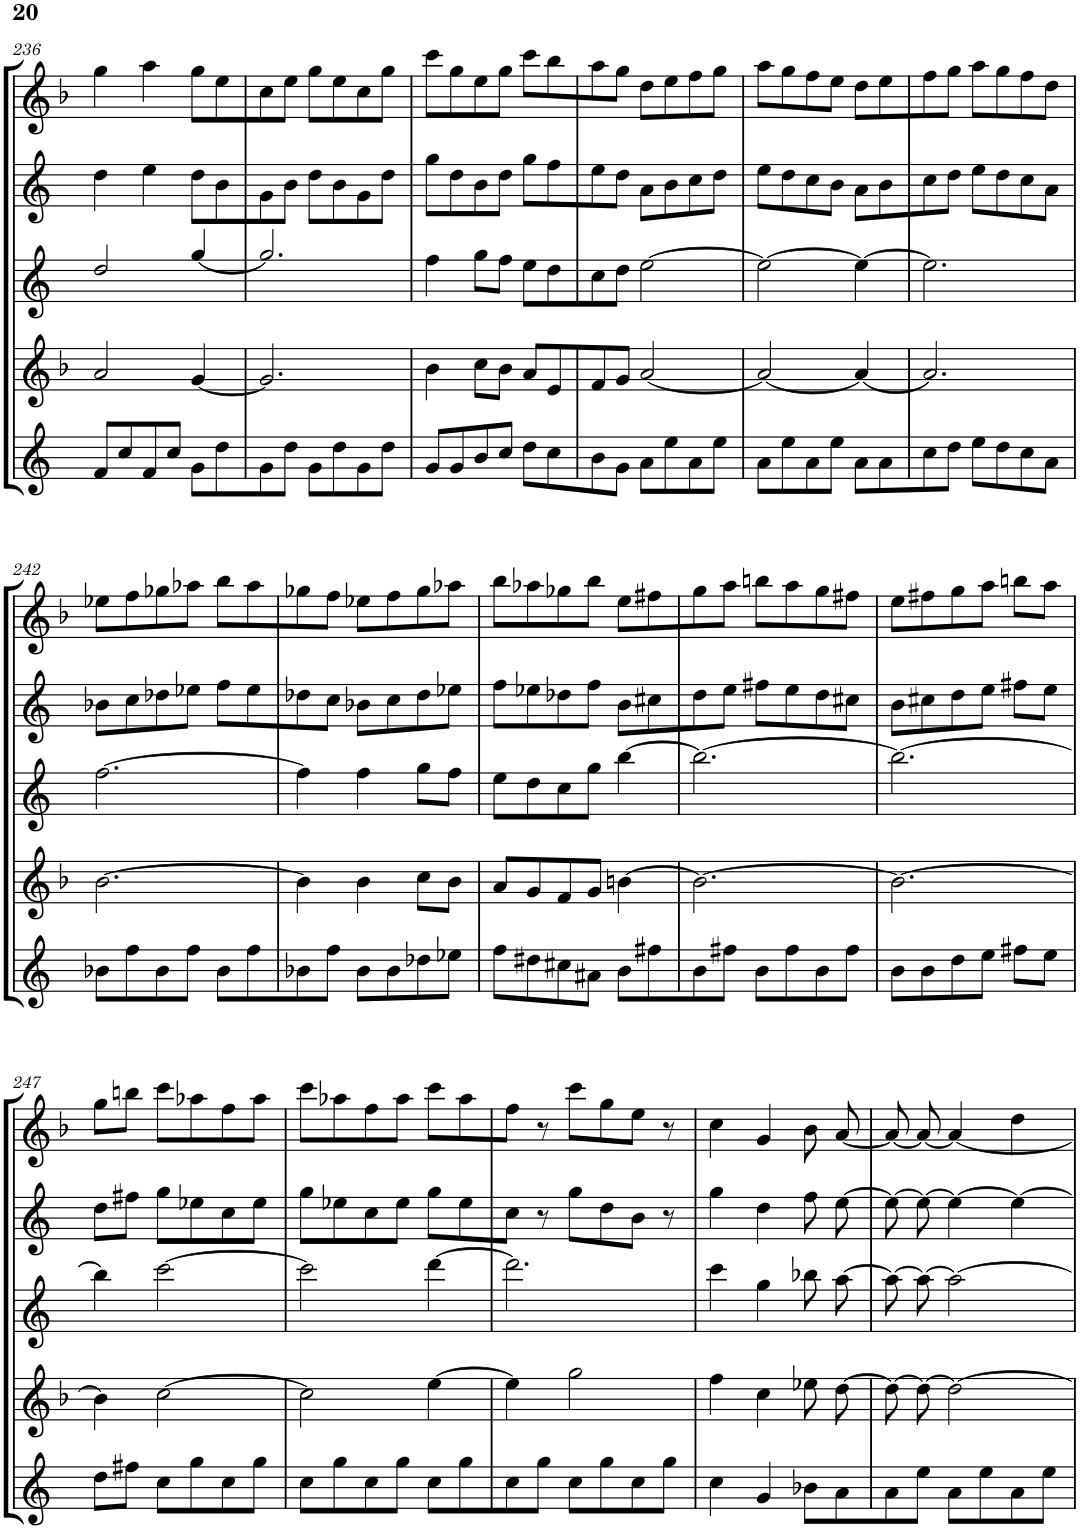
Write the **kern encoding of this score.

**kern	**kern	**kern	**kern	**kern
*part5	*part4	*part3	*part2	*part1
*staff5	*staff4	*staff3	*staff2	*staff1
*I"Baritone Saxophone	*I"Tenor Saxophone	*I"Alto Saxophone	*I"Alto Saxophone	*I"Soprano Saxophone
*I'Bar Sax	*I'T Sax	*I'A Sax	*I'A Sax	*I'S Sax
!!LO:PB:g=z
*clefG2	*clefG2	*clefG2	*clefG2	*clefG2
*Trd12c21	*Trd8c14	*Trd5c9	*Trd5c9	*Trd1c2
*k[]	*k[b-]	*k[]	*k[]	*k[b-]
*M3/4	*M3/4	*M3/4	*M3/4	*M3/4
=236	=236	=236	=236	=236
8f/L	2a/	2dd/	4dd\	4gg\
8cc/	.	.	.	.
8f/	.	.	4ee\	4aa\
8cc/J	.	.	.	.
8g\L	[4g/	[4gg/	8dd\L	8gg\L
8dd\	.	.	8b\	8ee\
=237	=237	=237	=237	=237
8g\	2.g/]	2.gg/]	8g\	8cc\
8dd\J	.	.	8b\J	8ee\J
8g\L	.	.	8dd\L	8gg\L
8dd\	.	.	8b\	8ee\
8g\	.	.	8g\	8cc\
8dd\J	.	.	8dd\J	8gg\J
=238	=238	=238	=238	=238
8g/L	4b-\	4ff\	8gg\L	8ccc\L
8g/	.	.	8dd\	8gg\
8b/	8cc\L	8gg\L	8b\	8ee\
8cc/J	8b-\J	8ff\J	8dd\J	8gg\J
8dd\L	8a/L	8ee\L	8gg\L	8ccc\L
8cc\	8e/	8dd\	8ff\	8bb-\
=239	=239	=239	=239	=239
8b\	8f/	8cc\	8ee\	8aa\
8g\J	8g/J	8dd\J	8dd\J	8gg\J
8a\L	[2a/	[2ee\	8a\L	8dd\L
8ee\	.	.	8b\	8ee\
8a\	.	.	8cc\	8ff\
8ee\J	.	.	8dd\J	8gg\J
=240	=240	=240	=240	=240
8a\L	2a/_	2ee\_	8ee\L	8aa\L
8ee\	.	.	8dd\	8gg\
8a\	.	.	8cc\	8ff\
8ee\J	.	.	8b\J	8ee\J
8a\L	4a/_	4ee\_	8a\L	8dd\L
8a\	.	.	8b\	8ee\
=241	=241	=241	=241	=241
8cc\	2.a/]	2.ee\]	8cc\	8ff\
8dd\J	.	.	8dd\J	8gg\J
8ee\L	.	.	8ee\L	8aa\L
8dd\	.	.	8dd\	8gg\
8cc\	.	.	8cc\	8ff\
8a\J	.	.	8a\J	8dd\J
!!LO:LB:g=z
=242	=242	=242	=242	=242
8b-X\L	[2.b-\	[2.ff\	8b-X\L	8ee-X\L
8ff\	.	.	8cc\	8ff\
8b-\	.	.	8dd-X\	8gg-X\
8ff\J	.	.	8ee-X\J	8aa-X\J
8b-\L	.	.	8ff\L	8bb-\L
8ff\	.	.	8ee-\	8aa-\
=243	=243	=243	=243	=243
8b-X\	4b-\]	4ff\]	8dd-X\	8gg-X\
8ff\J	.	.	8cc\J	8ff\J
8b-\L	4b-\	4ff\	8b-X\L	8ee-X\L
8b-\	.	.	8cc\	8ff\
8dd-X\	8cc\L	8gg\L	8dd-\	8gg-\
8ee-X\J	8b-\J	8ff\J	8ee-X\J	8aa-X\J
=244	=244	=244	=244	=244
8ff\L	8a/L	8ee\L	8ff\L	8bb-\L
8dd#X\	8g/	8dd\	8ee-X\	8aa-X\
8cc#X\	8f/	8cc\	8dd-X\	8gg-X\
8a#X\J	8g/J	8gg\J	8ff\J	8bb-\J
8b\L	[4bn\	[4bb\	8b\L	8ee\L
8ff#X\	.	.	8cc#X\	8ff#X\
=245	=245	=245	=245	=245
8b\	2.b\_	2.bb\_	8dd\	8gg\
8ff#X\J	.	.	8ee\J	8aa\J
8b\L	.	.	8ff#X\L	8bbn\L
8ff#\	.	.	8ee\	8aa\
8b\	.	.	8dd\	8gg\
8ff#\J	.	.	8cc#X\J	8ff#X\J
=246	=246	=246	=246	=246
8b\L	2.b\_	2.bb\_	8b\L	8ee\L
8b\	.	.	8cc#X\	8ff#X\
8dd\	.	.	8dd\	8gg\
8ee\J	.	.	8ee\J	8aa\J
8ff#X\L	.	.	8ff#X\L	8bbn\L
8ee\J	.	.	8ee\J	8aa\J
!!LO:LB:g=z
=247	=247	=247	=247	=247
8dd\L	4b\]	4bb\]	8dd\L	8gg\L
8ff#X\J	.	.	8ff#X\J	8bbn\J
8cc\L	[2cc\	[2ccc\	8gg\L	8ccc\L
8gg\	.	.	8ee-X\	8aa-X\
8cc\	.	.	8cc\	8ff\
8gg\J	.	.	8ee-\J	8aa-\J
=248	=248	=248	=248	=248
8cc\L	2cc\]	2ccc\]	8gg\L	8ccc\L
8gg\	.	.	8ee-X\	8aa-X\
8cc\	.	.	8cc\	8ff\
8gg\J	.	.	8ee-\J	8aa-\J
8cc\L	[4ee\	[4ddd\	8gg\L	8ccc\L
8gg\	.	.	8ee-\	8aa-\
=249	=249	=249	=249	=249
8cc\	4ee\]	2.ddd\]	8cc\J	8ff\J
8gg\J	.	.	8r	8r
8cc\L	2gg\	.	8gg\L	8ccc\L
8gg\	.	.	8dd\	8gg\
8cc\	.	.	8b\J	8ee\J
8gg\J	.	.	8r	8r
=250	=250	=250	=250	=250
4cc\	4ff\	4ccc\	4gg\	4cc\
4g/	4cc\	4gg\	4dd\	4g/
8b-X\L	8ee-X\	8bb-X\	8ff\	8b-\
8a\	[8dd\	[8aa\	[8ee\	[8a/
=251	=251	=251	=251	=251
8a\	8dd\_	8aa\_	8ee\_	8a/_
8ee\J	8dd\_	8aa\_	8ee\_	8a/_
8a\L	2dd\_	2aa\_	4ee\_	4a/_
8ee\	.	.	.	.
8a\	.	.	4ee\_	4dd\
8ee\J	.	.	.	.
=	=	=	=	=
*-	*-	*-	*-	*-
